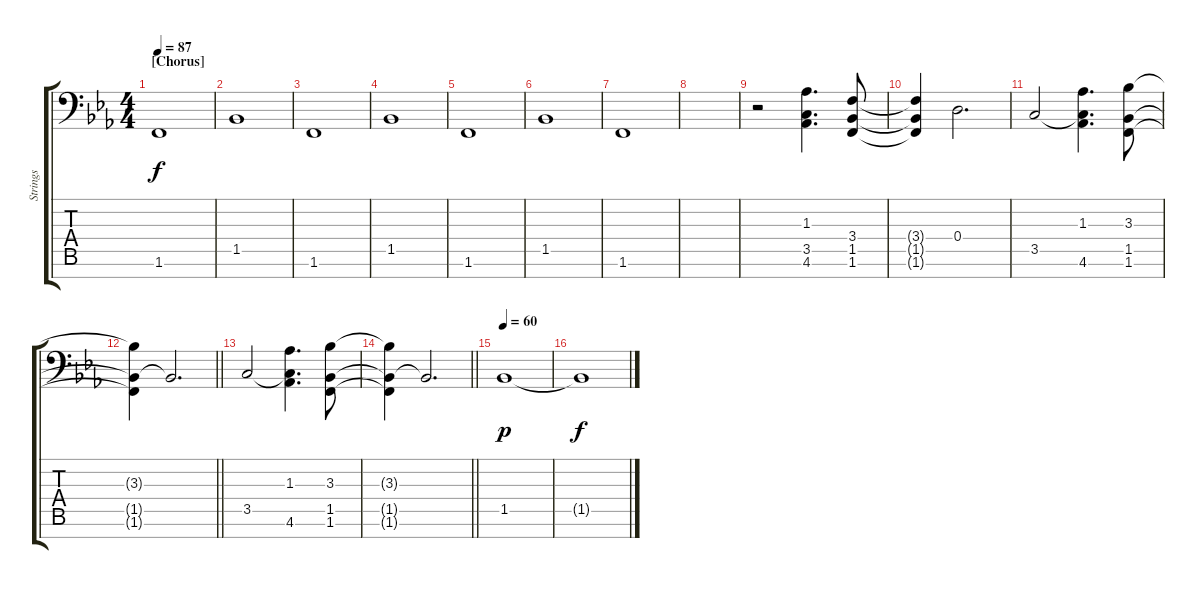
\track ("Strings" "Strings") {instrument stringensemble2}
\staff {score tabs}
\tuning (E4 B3 G3 D3 A2 E2 C-1) {hide}
\ts (4 4)
\section ("" "[Chorus]")
\tempo 87
\clef f4
\ks eb
1.6.1{dy f} |
1.5.1 |
1.6.1 |
1.5.1 |
1.6.1 |
1.5.1 |
1.6.1 |
|
r.2 (1.3 3.5 4.6).4{d} (3.4 1.5 1.6).8 |
(3.4{t} 1.5{t} 1.6{t}).4 0.4.2{d} |
3.5.2 (1.3 3.5{t} 4.6).4{d} (3.3 1.5 1.6).8 |
\barLineRight lightlight
(3.3{t} 1.5{t} 1.6{t}).4 1.5{t}.2{d} |
3.5.2 (1.3 3.5{t} 4.6).4{d} (3.3 1.5 1.6).8 |
\barLineRight lightlight
(3.3{t} 1.5{t} 1.6{t}).4 1.5{t}.2{d} |
\tempo 60
1.5.1{dy p} |
1.5{t}.1{dy f}
